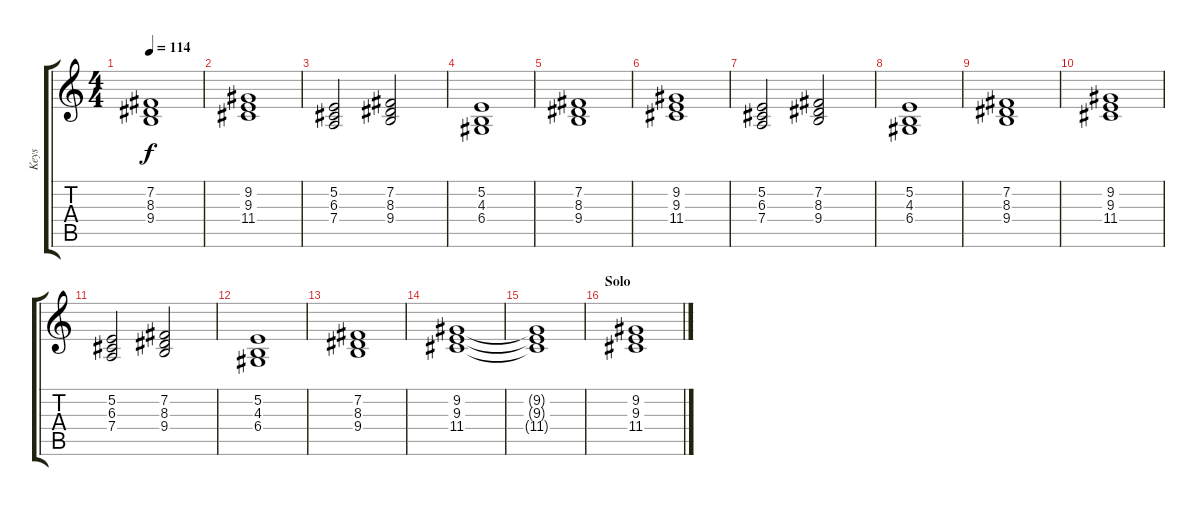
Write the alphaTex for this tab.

\track ("Keys" "Keys") {instrument choiraahs}
\staff {score tabs}
\tuning (E4 B3 G3 D3 A2 E2) {hide}
\ts (4 4)
\tempo 114
\clef g2
\ks c
(7.2 8.3 9.4).1{dy f} |
(9.2 9.3 11.4).1 |
(5.2 6.3 7.4).2 (7.2 8.3 9.4).2 |
(5.2 4.3 6.4).1 |
(7.2 8.3 9.4).1 |
(9.2 9.3 11.4).1 |
(5.2 6.3 7.4).2 (7.2 8.3 9.4).2 |
(5.2 4.3 6.4).1 |
(7.2 8.3 9.4).1 |
(9.2 9.3 11.4).1 |
(5.2 6.3 7.4).2 (7.2 8.3 9.4).2 |
(5.2 4.3 6.4).1 |
(7.2 8.3 9.4).1 |
(9.2 9.3 11.4).1 |
(9.2{t} 9.3{t} 11.4{t}).1 |
\section ("" "Solo")
(9.2 9.3 11.4).1
